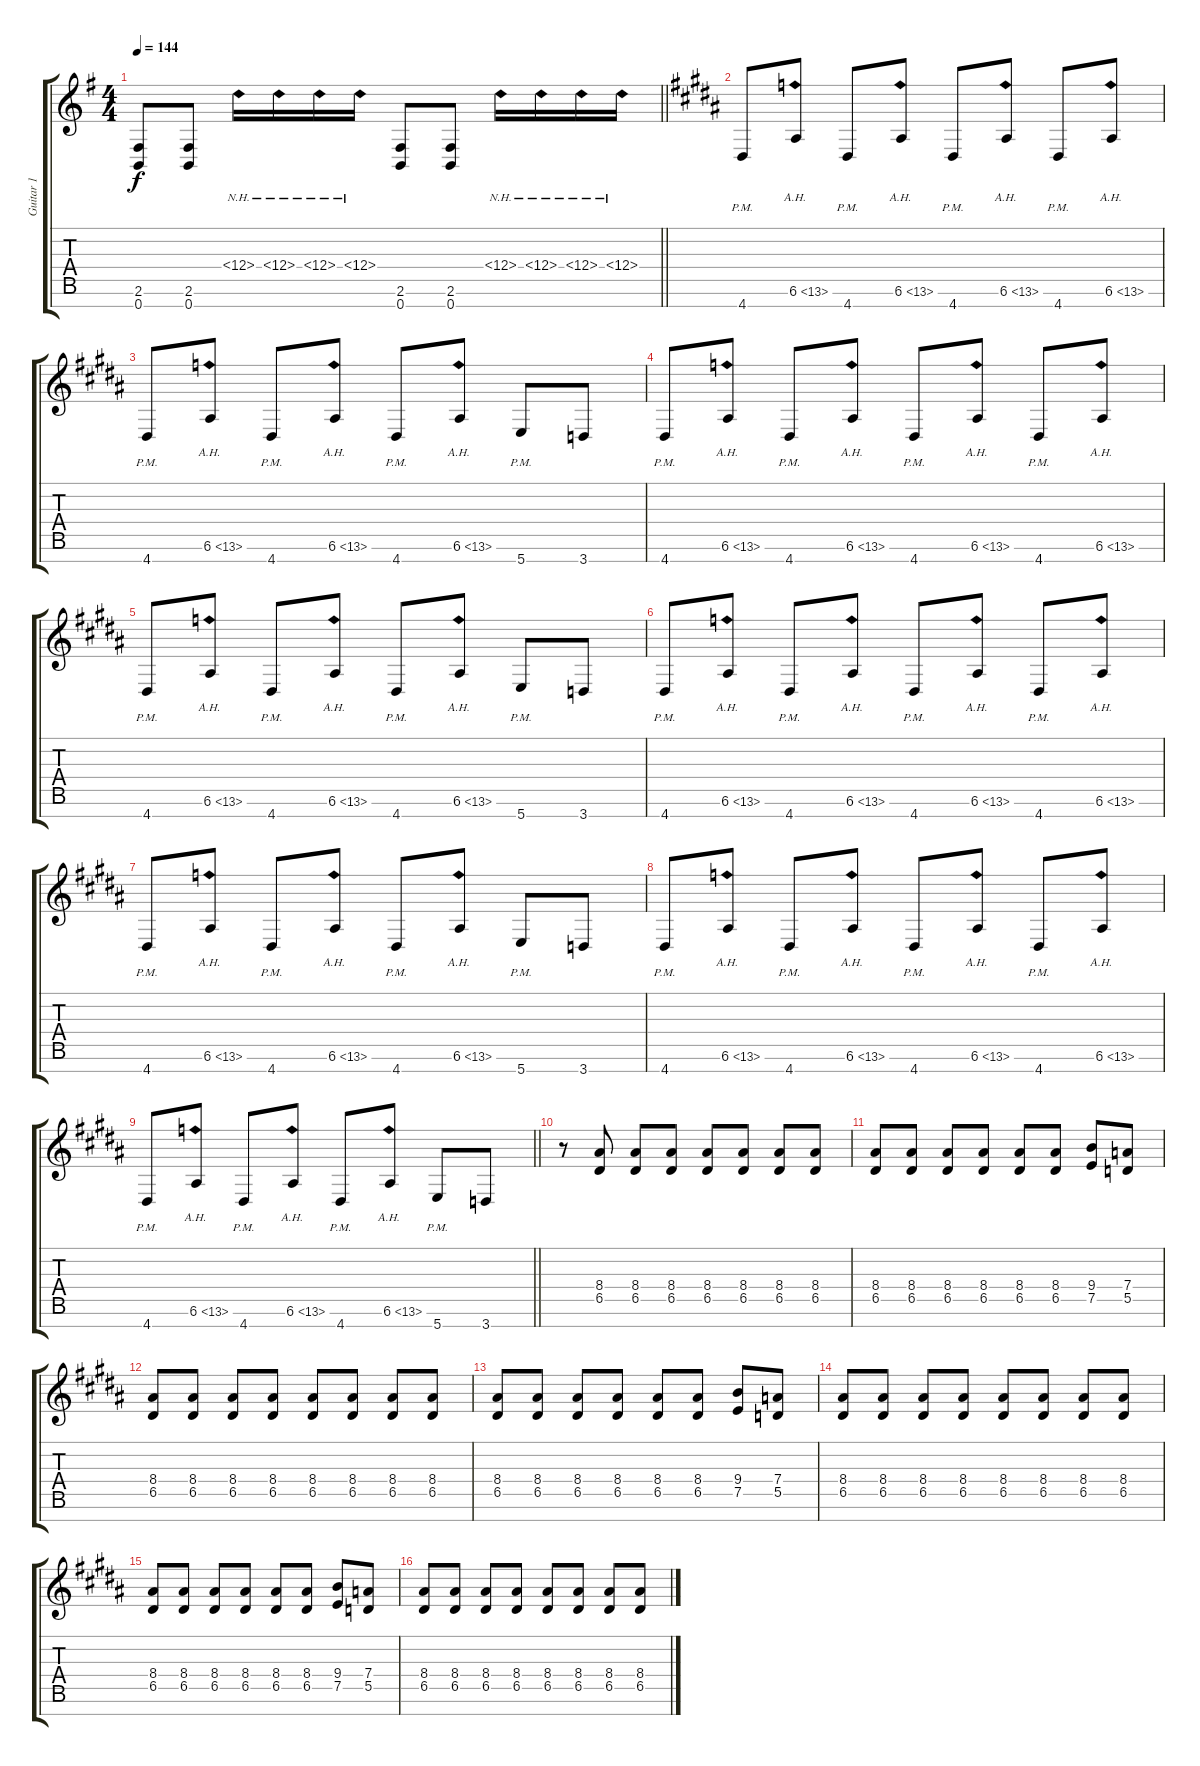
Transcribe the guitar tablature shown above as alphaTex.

\track ("Guitar 1" "Guitar 1") {instrument distortionguitar}
\staff {score tabs}
\tuning (E4 B3 G3 D3 A2 E2 B1) {hide}
\ts (4 4)
\tempo 144
\clef g2
\barLineRight lightlight
\ks eminor
(2.6 0.7).8{dy f} (2.6 0.7).8 6.4{nh}.16 6.4{nh}.16 6.4{nh}.16 6.4{nh}.16 (2.6 0.7).8 (2.6 0.7).8 6.4{nh}.16 6.4{nh}.16 6.4{nh}.16 6.4{nh}.16 |
\ks g#minor
4.7{pm}.8 6.6{ah 7}.8 4.7{pm}.8 6.6{ah 7}.8 4.7{pm}.8 6.6{ah 7}.8 4.7{pm}.8 6.6{ah 7}.8 |
4.7{pm}.8 6.6{ah 7}.8 4.7{pm}.8 6.6{ah 7}.8 4.7{pm}.8 6.6{ah 7}.8 5.7{pm}.8 3.7.8 |
4.7{pm}.8 6.6{ah 7}.8 4.7{pm}.8 6.6{ah 7}.8 4.7{pm}.8 6.6{ah 7}.8 4.7{pm}.8 6.6{ah 7}.8 |
4.7{pm}.8 6.6{ah 7}.8 4.7{pm}.8 6.6{ah 7}.8 4.7{pm}.8 6.6{ah 7}.8 5.7{pm}.8 3.7.8 |
4.7{pm}.8 6.6{ah 7}.8 4.7{pm}.8 6.6{ah 7}.8 4.7{pm}.8 6.6{ah 7}.8 4.7{pm}.8 6.6{ah 7}.8 |
4.7{pm}.8 6.6{ah 7}.8 4.7{pm}.8 6.6{ah 7}.8 4.7{pm}.8 6.6{ah 7}.8 5.7{pm}.8 3.7.8 |
4.7{pm}.8 6.6{ah 7}.8 4.7{pm}.8 6.6{ah 7}.8 4.7{pm}.8 6.6{ah 7}.8 4.7{pm}.8 6.6{ah 7}.8 |
\barLineRight lightlight
4.7{pm}.8 6.6{ah 7}.8 4.7{pm}.8 6.6{ah 7}.8 4.7{pm}.8 6.6{ah 7}.8 5.7{pm}.8 3.7.8 |
r.8 (8.4 6.5).8 (8.4 6.5).8 (8.4 6.5).8 (8.4 6.5).8 (8.4 6.5).8 (8.4 6.5).8 (8.4 6.5).8 |
(8.4 6.5).8 (8.4 6.5).8 (8.4 6.5).8 (8.4 6.5).8 (8.4 6.5).8 (8.4 6.5).8 (9.4 7.5).8 (7.4 5.5).8 |
(8.4 6.5).8 (8.4 6.5).8 (8.4 6.5).8 (8.4 6.5).8 (8.4 6.5).8 (8.4 6.5).8 (8.4 6.5).8 (8.4 6.5).8 |
(8.4 6.5).8 (8.4 6.5).8 (8.4 6.5).8 (8.4 6.5).8 (8.4 6.5).8 (8.4 6.5).8 (9.4 7.5).8 (7.4 5.5).8 |
(8.4 6.5).8 (8.4 6.5).8 (8.4 6.5).8 (8.4 6.5).8 (8.4 6.5).8 (8.4 6.5).8 (8.4 6.5).8 (8.4 6.5).8 |
(8.4 6.5).8 (8.4 6.5).8 (8.4 6.5).8 (8.4 6.5).8 (8.4 6.5).8 (8.4 6.5).8 (9.4 7.5).8 (7.4 5.5).8 |
(8.4 6.5).8 (8.4 6.5).8 (8.4 6.5).8 (8.4 6.5).8 (8.4 6.5).8 (8.4 6.5).8 (8.4 6.5).8 (8.4 6.5).8
